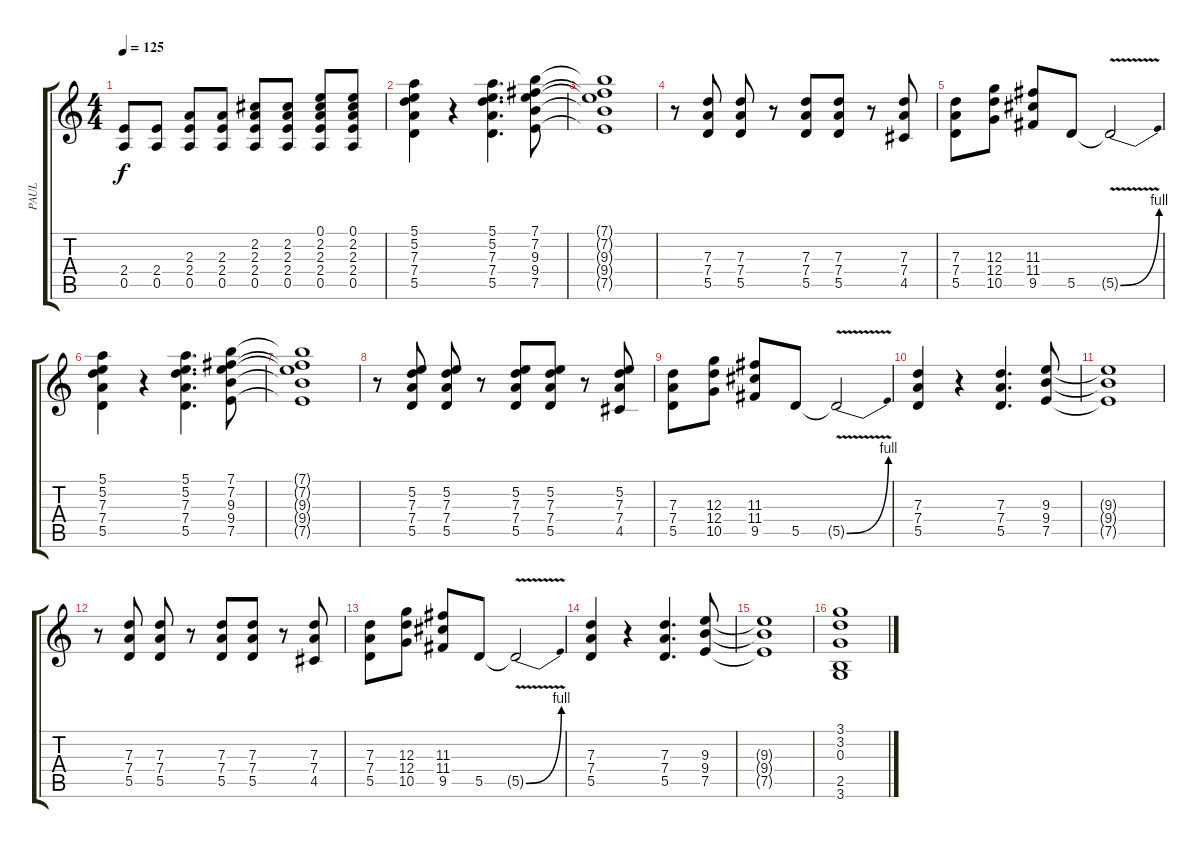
\track ("PAUL" "PAUL") {instrument overdrivenguitar}
\staff {score tabs}
\tuning (E4 B3 G3 D3 A2 E2) {hide}
\ts (4 4)
\tempo 125
\clef g2
\ks c
(2.4 0.5).8{dy f} (2.4 0.5).8 (2.3 2.4 0.5).8 (2.3 2.4 0.5).8 (2.2 2.3 2.4 0.5).8 (2.2 2.3 2.4 0.5).8 (0.1 2.2 2.3 2.4 0.5).8 (0.1 2.2 2.3 2.4 0.5).8 |
(5.1 5.2 7.3 7.4 5.5).4 r.4 (5.1 5.2 7.3 7.4 5.5).4{d} (7.1 7.2 9.3 9.4 7.5).8 |
(7.1{t} 7.2{t} 9.3{t} 9.4{t} 7.5{t}).1 |
r.8 (7.3 7.4 5.5).8 (7.3 7.4 5.5).8 r.8 (7.3 7.4 5.5).8 (7.3 7.4 5.5).8 r.8 (7.3 7.4 4.5).8 |
(7.3 7.4 5.5).8 (12.3 12.4 10.5).8 (11.3 11.4 9.5).8 5.5.8 5.5{be (bend 0 0 60 4) v t}.2 |
(5.1 5.2 7.3 7.4 5.5).4 r.4 (5.1 5.2 7.3 7.4 5.5).4{d} (7.1 7.2 9.3 9.4 7.5).8 |
(7.1{t} 7.2{t} 9.3{t} 9.4{t} 7.5{t}).1 |
r.8 (5.2 7.3 7.4 5.5).8 (5.2 7.3 7.4 5.5).8 r.8 (5.2 7.3 7.4 5.5).8 (5.2 7.3 7.4 5.5).8 r.8 (5.2 7.3 7.4 4.5).8 |
(7.3 7.4 5.5).8 (12.3 12.4 10.5).8 (11.3 11.4 9.5).8 5.5.8 5.5{be (bend 0 0 60 4) v t}.2 |
(7.3 7.4 5.5).4 r.4 (7.3 7.4 5.5).4{d} (9.3 9.4 7.5).8 |
(9.3{t} 9.4{t} 7.5{t}).1 |
r.8 (7.3 7.4 5.5).8 (7.3 7.4 5.5).8 r.8 (7.3 7.4 5.5).8 (7.3 7.4 5.5).8 r.8 (7.3 7.4 4.5).8 |
(7.3 7.4 5.5).8 (12.3 12.4 10.5).8 (11.3 11.4 9.5).8 5.5.8 5.5{be (bend 0 0 60 4) v t}.2 |
(7.3 7.4 5.5).4 r.4 (7.3 7.4 5.5).4{d} (9.3 9.4 7.5).8 |
(9.3{t} 9.4{t} 7.5{t}).1 |
(3.1 3.2 0.3 2.5 3.6).1
